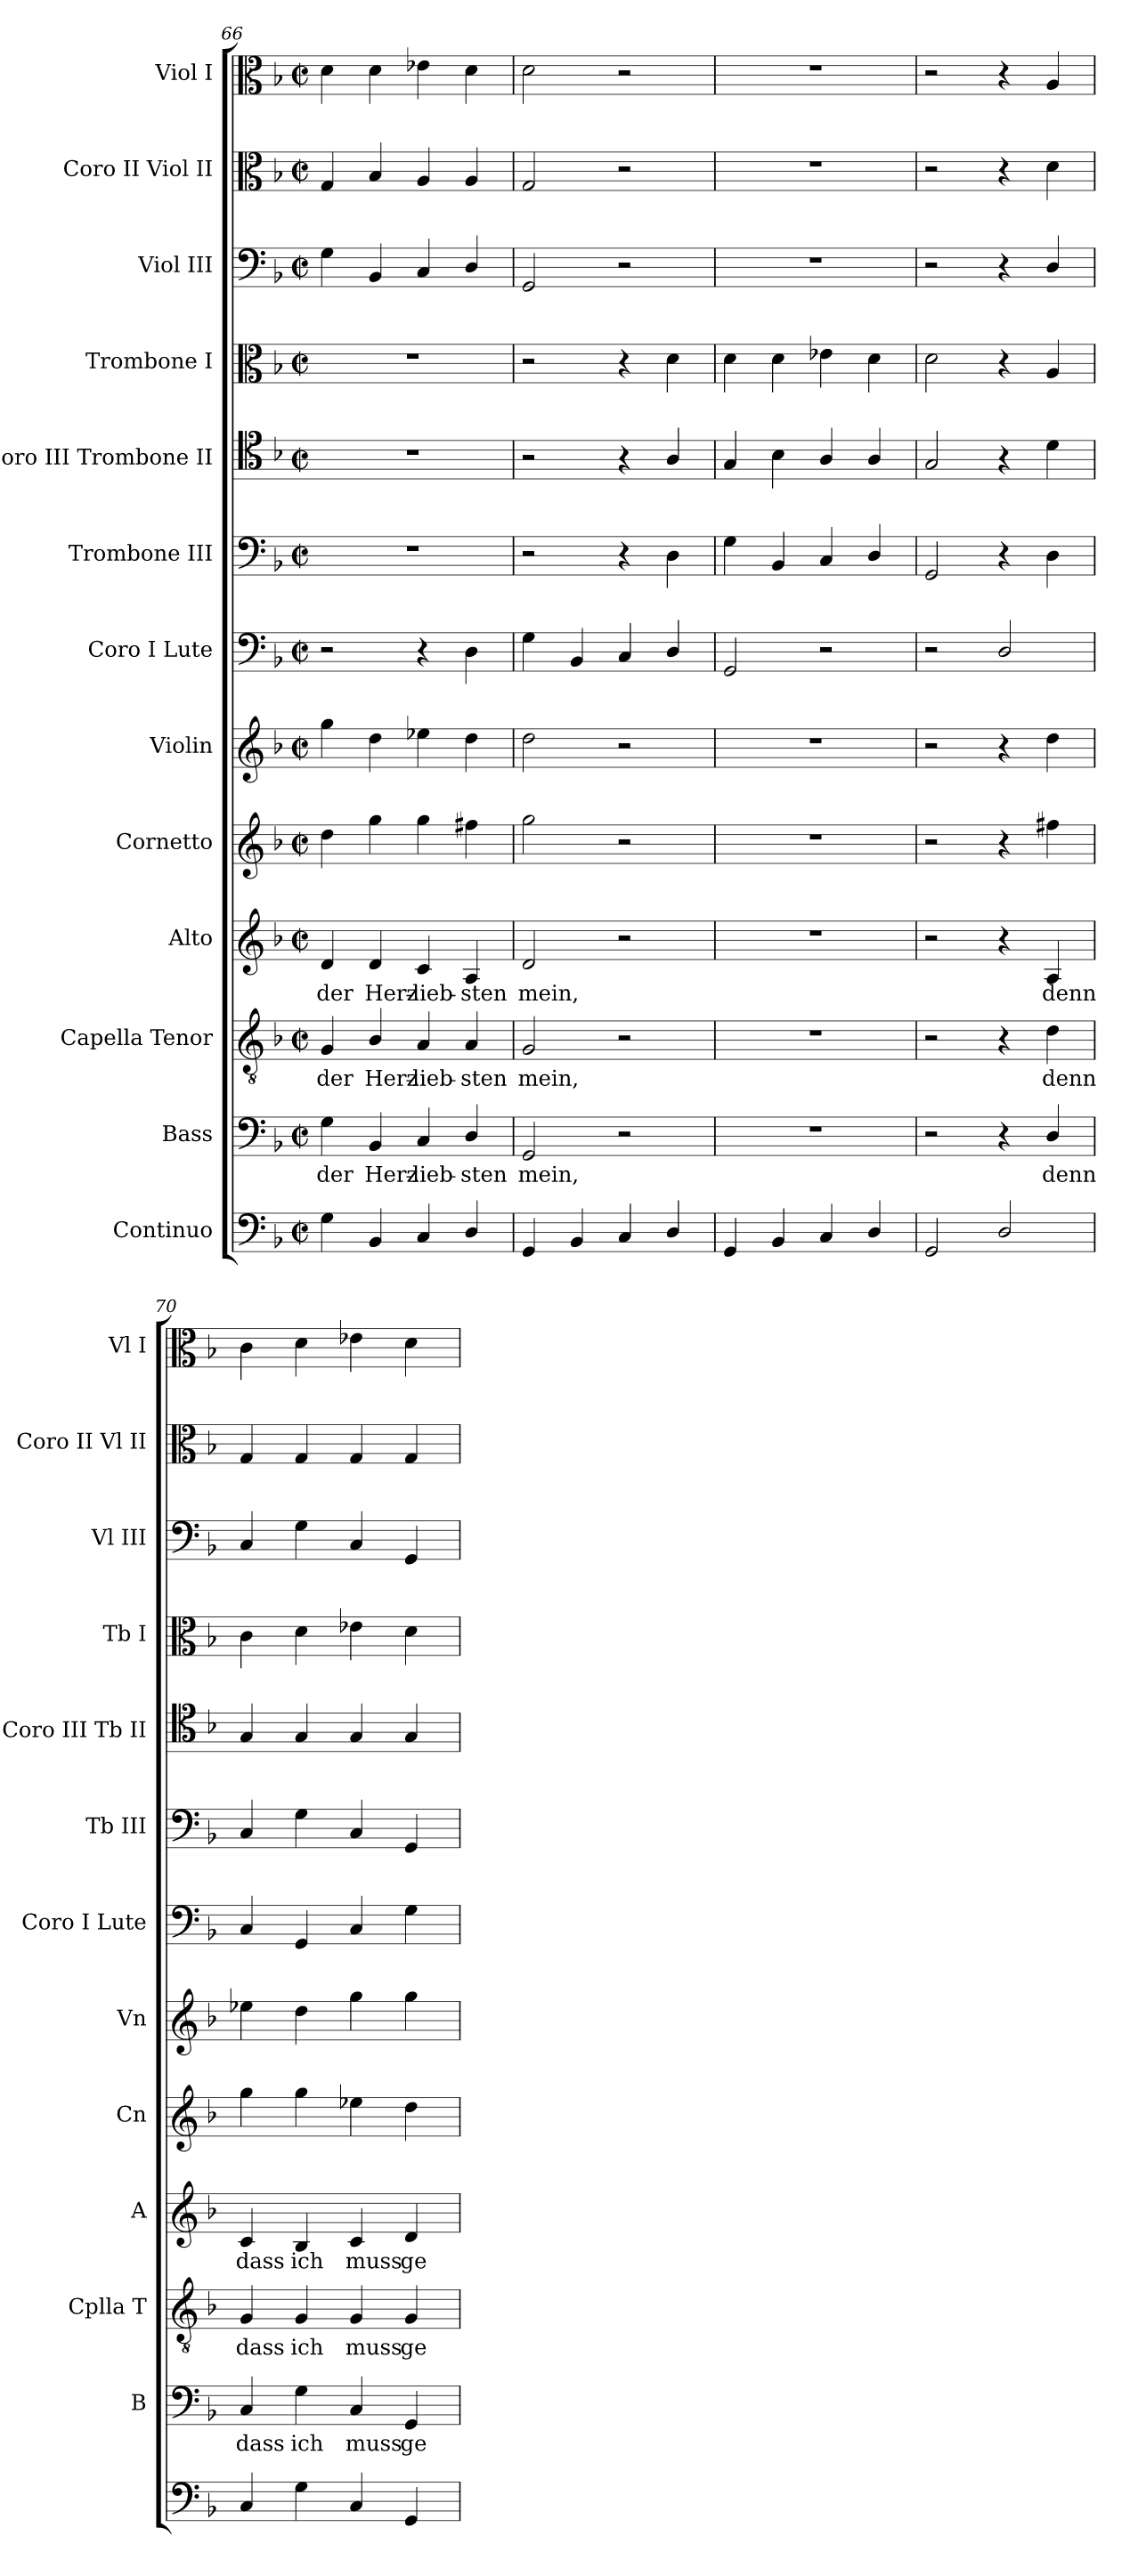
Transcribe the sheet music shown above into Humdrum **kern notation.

**kern	**kern	**text	**kern	**text	**kern	**text	**kern	**kern	**kern	**kern	**kern	**kern	**kern	**kern	**kern
*part13	*part12	*part12	*part11	*part11	*part10	*part10	*part9	*part8	*part7	*part6	*part5	*part4	*part3	*part2	*part1
*staff13	*staff12	*staff12	*staff11	*staff11	*staff10	*staff10	*staff9	*staff8	*staff7	*staff6	*staff5	*staff4	*staff3	*staff2	*staff1
*I"Continuo	*I"Bass	*	*I"Capella Tenor	*	*I"Alto	*	*I"Cornetto	*I"Violin	*I"Coro I Lute	*I"Trombone III	*I"Coro III Trombone II	*I"Trombone I	*I"Viol III	*I"Coro II Viol II	*I"Viol I
*	*I'B	*	*I'Cplla T	*	*I'A	*	*I'Cn	*I'Vn	*I'Coro I Lute	*I'Tb III	*I'Coro III Tb II	*I'Tb I	*I'Vl III	*I'Coro II Vl II	*I'Vl I
!!LO:LB:g=z
*clefF4	*clefF4	*	*clefGv2	*	*clefG2	*	*clefG2	*clefG2	*clefF4	*clefF4	*clefC4	*clefC3	*clefF4	*clefC3	*clefC3
*k[b-]	*k[b-]	*	*k[b-]	*	*k[b-]	*	*k[b-]	*k[b-]	*k[b-]	*k[b-]	*k[b-]	*k[b-]	*k[b-]	*k[b-]	*k[b-]
*F:	*F:	*	*F:	*	*F:	*	*F:	*F:	*F:	*F:	*F:	*F:	*F:	*F:	*F:
*M2/2	*M2/2	*	*M2/2	*	*M2/2	*	*M2/2	*M2/2	*M2/2	*M2/2	*M2/2	*M2/2	*M2/2	*M2/2	*M2/2
*met(c|)	*met(c|)	*	*met(c|)	*	*met(c|)	*	*met(c|)	*met(c|)	*met(c|)	*met(c|)	*met(c|)	*met(c|)	*met(c|)	*met(c|)	*met(c|)
=66	=66	=66	=66	=66	=66	=66	=66	=66	=66	=66	=66	=66	=66	=66	=66
!	!	!LO:LY:b	!	!LO:LY:b	!	!LO:LY:b	!	!	!	!	!	!	!	!	!
4G	4G	der	4G	der	4d	der	4dd	4gg	2r	1r	1r	1r	4G	4G	4d
!	!	!LO:LY:b	!	!LO:LY:b	!	!LO:LY:b	!	!	!	!	!	!	!	!	!
4BB-	4BB-	Herz-	4B-/	Herz-	4d	Herz-	4gg	4dd	.	.	.	.	4BB-	4B-	4d
!	!	!LO:LY:b	!	!LO:LY:b	!	!LO:LY:b	!	!	!	!	!	!	!	!	!
4C	4C	-lieb-	4A	-lieb-	4c	-lieb-	4gg	4ee-X	4r	.	.	.	4C	4A	4e-X
!	!	!LO:LY:b	!	!LO:LY:b	!	!LO:LY:b	!	!	!	!	!	!	!	!	!
4D/	4D/	-sten	4A	-sten	4A	-sten	4ff#X	4dd	4D	.	.	.	4D/	4A	4d
=67	=67	=67	=67	=67	=67	=67	=67	=67	=67	=67	=67	=67	=67	=67	=67
!	!	!LO:LY:b	!	!LO:LY:b	!	!LO:LY:b	!	!	!	!	!	!	!	!	!
4GG	2GG	mein,	2G	mein,	2d	mein,	2gg	2dd	4G	2r	2r	2r	2GG	2G	2d
4BB-	.	.	.	.	.	.	.	.	4BB-	.	.	.	.	.	.
4C	2r	.	2r	.	2r	.	2r	2r	4C	4r	4r	4r	2r	2r	2r
4D/	.	.	.	.	.	.	.	.	4D/	4D	4A/	4d	.	.	.
=68	=68	=68	=68	=68	=68	=68	=68	=68	=68	=68	=68	=68	=68	=68	=68
4GG	1r	.	1r	.	1r	.	1r	1r	2GG	4G	4G	4d	1r	1r	1r
4BB-	.	.	.	.	.	.	.	.	.	4BB-	4B-	4d	.	.	.
4C	.	.	.	.	.	.	.	.	2r	4C	4A/	4e-X	.	.	.
4D/	.	.	.	.	.	.	.	.	.	4D/	4A/	4d	.	.	.
=69	=69	=69	=69	=69	=69	=69	=69	=69	=69	=69	=69	=69	=69	=69	=69
2GG	2r	.	2r	.	2r	.	2r	2r	2r	2GG	2G	2d	2r	2r	2r
2D/	4r	.	4r	.	4r	.	4r	4r	2D/	4r	4r	4r	4r	4r	4r
!	!	!LO:LY:b	!	!LO:LY:b	!	!LO:LY:b	!	!	!	!	!	!	!	!	!
.	4D/	denn	4d	denn	4A	denn	4ff#X	4dd	.	4D	4d	4A	4D/	4d	4A
=70	=70	=70	=70	=70	=70	=70	=70	=70	=70	=70	=70	=70	=70	=70	=70
!	!	!LO:LY:b	!	!LO:LY:b	!	!LO:LY:b	!	!	!	!	!	!	!	!	!
4C	4C	dass	4G	dass	4c	dass	4gg	4ee-X	4C	4C	4G	4c	4C	4G	4c
!	!	!LO:LY:b	!	!LO:LY:b	!	!LO:LY:b	!	!	!	!	!	!	!	!	!
4G	4G	ich	4G	ich	4B-	ich	4gg	4dd	4GG	4G	4G	4d	4G	4G	4d
!	!	!LO:LY:b	!	!LO:LY:b	!	!LO:LY:b	!	!	!	!	!	!	!	!	!
4C	4C	muss	4G	muss	4c	muss	4ee-X	4gg	4C	4C	4G	4e-X	4C	4G	4e-X
!	!	!LO:LY:b	!	!LO:LY:b	!	!LO:LY:b	!	!	!	!	!	!	!	!	!
4GG	4GG	ge-	4G	ge-	4d	ge-	4dd	4gg	4G	4GG	4G	4d	4GG	4G	4d
=	=	=	=	=	=	=	=	=	=	=	=	=	=	=	=
*-	*-	*-	*-	*-	*-	*-	*-	*-	*-	*-	*-	*-	*-	*-	*-
